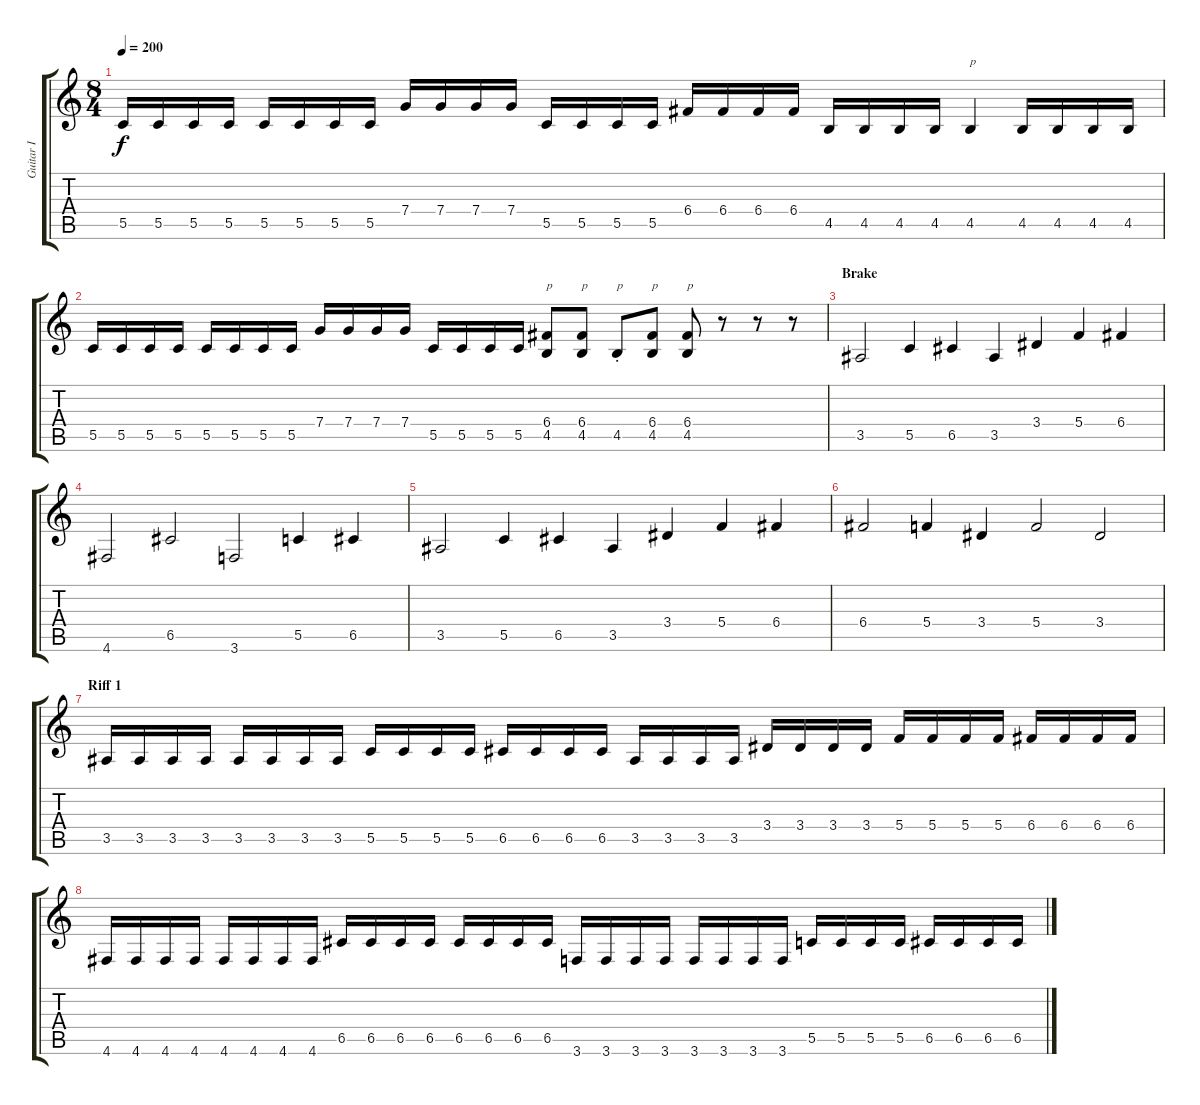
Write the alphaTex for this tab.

\track ("Guitar I" "Guitar I") {instrument distortionguitar}
\staff {score tabs}
\tuning (D4 A3 F3 C3 G2 D2) {hide}
\ts (8 4)
\tempo 200
\clef g2
\ks c
5.5.16{dy f} 5.5.16 5.5.16 5.5.16 5.5.16 5.5.16 5.5.16 5.5.16 7.4.16 7.4.16 7.4.16 7.4.16 5.5.16 5.5.16 5.5.16 5.5.16 6.4.16 6.4.16 6.4.16 6.4.16 4.5.16 4.5.16 4.5.16 4.5.16 4.5.4{txt "p"} 4.5.16 4.5.16 4.5.16 4.5.16 |
5.5.16 5.5.16 5.5.16 5.5.16 5.5.16 5.5.16 5.5.16 5.5.16 7.4.16 7.4.16 7.4.16 7.4.16 5.5.16 5.5.16 5.5.16 5.5.16 (6.4 4.5).8{txt "p"} (6.4 4.5).8{txt "p"} 4.5{st}.8{txt "p"} (6.4 4.5).8{txt "p"} (6.4 4.5).8{txt "p"} r.8 r.8 r.8 |
\section ("" "Brake")
3.5.2 5.5.4 6.5.4 3.5.4 3.4.4 5.4.4 6.4.4 |
4.6.2 6.5.2 3.6.2 5.5.4 6.5.4 |
3.5.2 5.5.4 6.5.4 3.5.4 3.4.4 5.4.4 6.4.4 |
6.4.2 5.4.4 3.4.4 5.4.2 3.4.2 |
\section ("" "Riff 1")
3.5.16 3.5.16 3.5.16 3.5.16 3.5.16 3.5.16 3.5.16 3.5.16 5.5.16 5.5.16 5.5.16 5.5.16 6.5.16 6.5.16 6.5.16 6.5.16 3.5.16 3.5.16 3.5.16 3.5.16 3.4.16 3.4.16 3.4.16 3.4.16 5.4.16 5.4.16 5.4.16 5.4.16 6.4.16 6.4.16 6.4.16 6.4.16 |
4.6.16 4.6.16 4.6.16 4.6.16 4.6.16 4.6.16 4.6.16 4.6.16 6.5.16 6.5.16 6.5.16 6.5.16 6.5.16 6.5.16 6.5.16 6.5.16 3.6.16 3.6.16 3.6.16 3.6.16 3.6.16 3.6.16 3.6.16 3.6.16 5.5.16 5.5.16 5.5.16 5.5.16 6.5.16 6.5.16 6.5.16 6.5.16
